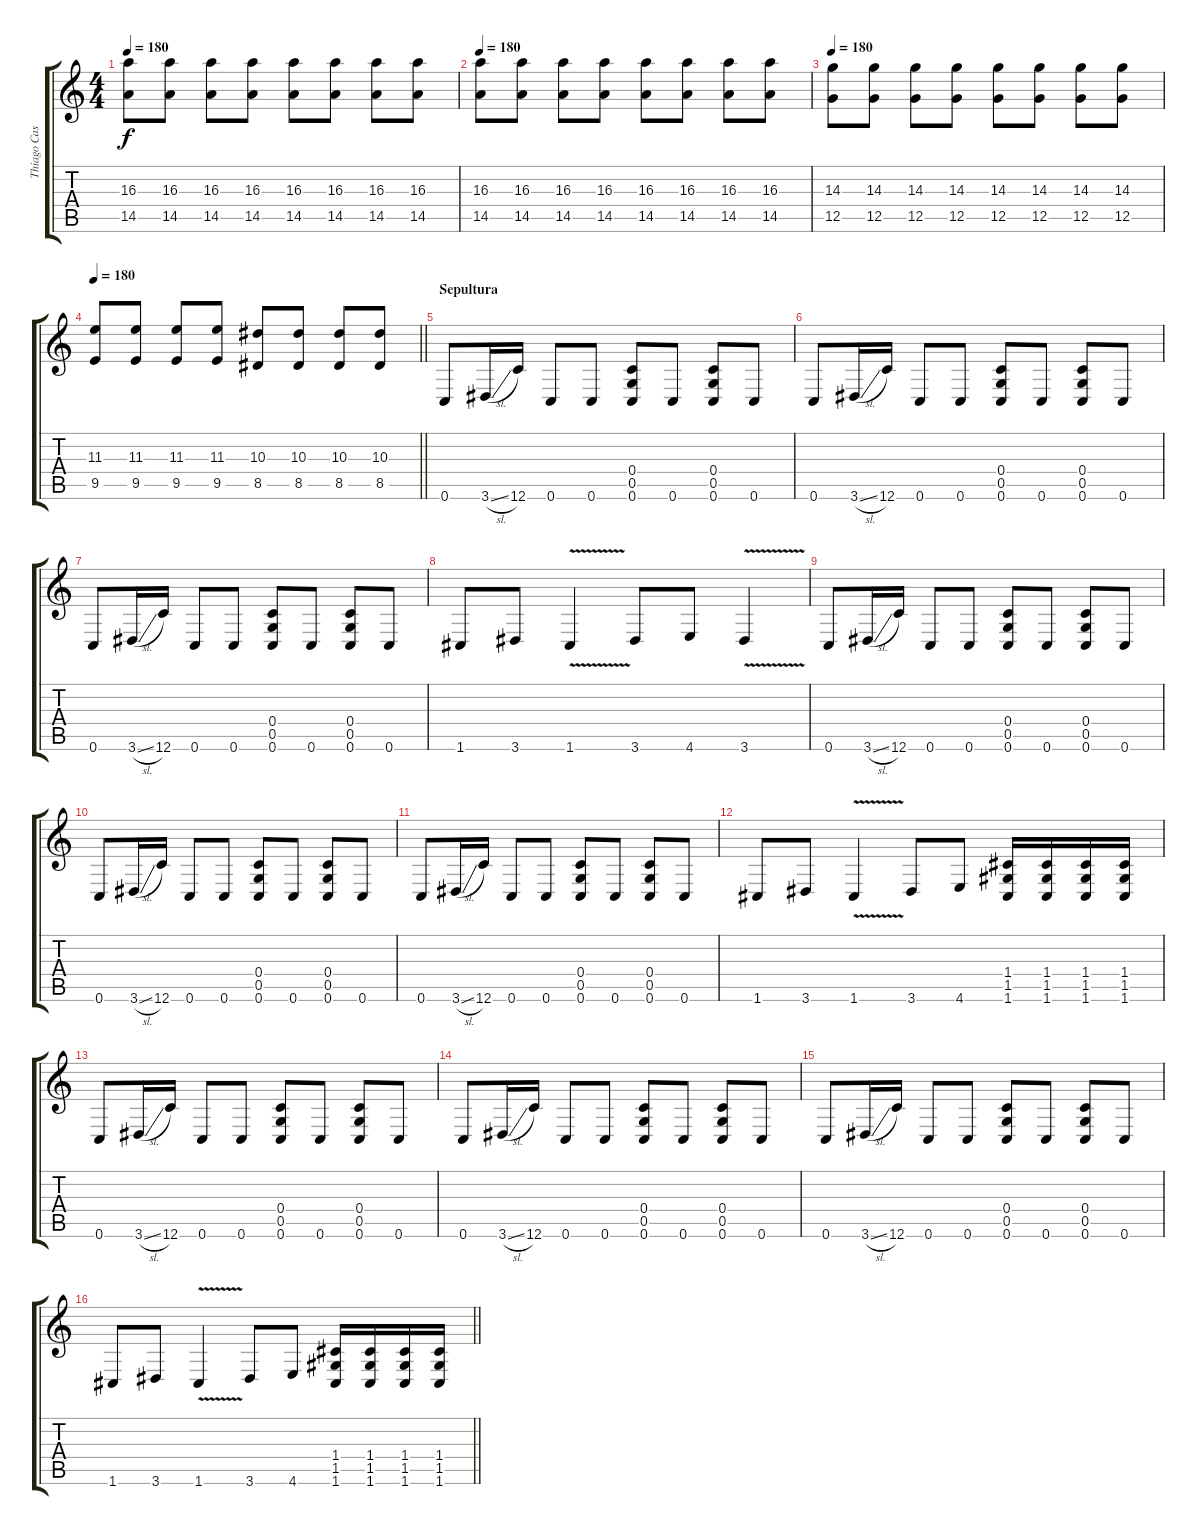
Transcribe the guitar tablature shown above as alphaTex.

\track ("Thiago Castro" "Thiago Cas") {instrument distortionguitar}
\staff {score tabs}
\tuning (D4 A3 F3 C3 G2 C2) {hide}
\ts (4 4)
\tempo 180
\clef g2
\ks c
(16.3 14.5).8{dy f} (16.3 14.5).8 (16.3 14.5).8 (16.3 14.5).8 (16.3 14.5).8 (16.3 14.5).8 (16.3 14.5).8 (16.3 14.5).8 |
\tempo 180
(16.3 14.5).8 (16.3 14.5).8 (16.3 14.5).8 (16.3 14.5).8 (16.3 14.5).8 (16.3 14.5).8 (16.3 14.5).8 (16.3 14.5).8 |
\tempo 180
(14.3 12.5).8 (14.3 12.5).8 (14.3 12.5).8 (14.3 12.5).8 (14.3 12.5).8 (14.3 12.5).8 (14.3 12.5).8 (14.3 12.5).8 |
\tempo 180
\barLineRight lightlight
(11.3 9.5).8 (11.3 9.5).8 (11.3 9.5).8 (11.3 9.5).8 (10.3 8.5).8 (10.3 8.5).8 (10.3 8.5).8 (10.3 8.5).8 |
\section ("" "Sepultura")
0.6.8 3.6{sl}.16 12.6.16 0.6.8 0.6.8 (0.4 0.5 0.6).8 0.6.8 (0.4 0.5 0.6).8 0.6.8 |
0.6.8 3.6{sl}.16 12.6.16 0.6.8 0.6.8 (0.4 0.5 0.6).8 0.6.8 (0.4 0.5 0.6).8 0.6.8 |
0.6.8 3.6{sl}.16 12.6.16 0.6.8 0.6.8 (0.4 0.5 0.6).8 0.6.8 (0.4 0.5 0.6).8 0.6.8 |
1.6.8 3.6.8 1.6{v}.4 3.6.8 4.6.8 3.6{v}.4 |
0.6.8 3.6{sl}.16 12.6.16 0.6.8 0.6.8 (0.4 0.5 0.6).8 0.6.8 (0.4 0.5 0.6).8 0.6.8 |
0.6.8 3.6{sl}.16 12.6.16 0.6.8 0.6.8 (0.4 0.5 0.6).8 0.6.8 (0.4 0.5 0.6).8 0.6.8 |
0.6.8 3.6{sl}.16 12.6.16 0.6.8 0.6.8 (0.4 0.5 0.6).8 0.6.8 (0.4 0.5 0.6).8 0.6.8 |
1.6.8 3.6.8 1.6{v}.4 3.6.8 4.6.8 (1.4 1.5 1.6).16 (1.4 1.5 1.6).16 (1.4 1.5 1.6).16 (1.4 1.5 1.6).16 |
0.6.8 3.6{sl}.16 12.6.16 0.6.8 0.6.8 (0.4 0.5 0.6).8 0.6.8 (0.4 0.5 0.6).8 0.6.8 |
0.6.8 3.6{sl}.16 12.6.16 0.6.8 0.6.8 (0.4 0.5 0.6).8 0.6.8 (0.4 0.5 0.6).8 0.6.8 |
0.6.8 3.6{sl}.16 12.6.16 0.6.8 0.6.8 (0.4 0.5 0.6).8 0.6.8 (0.4 0.5 0.6).8 0.6.8 |
\barLineRight lightlight
1.6.8 3.6.8 1.6{v}.4 3.6.8 4.6.8 (1.4 1.5 1.6).16 (1.4 1.5 1.6).16 (1.4 1.5 1.6).16 (1.4 1.5 1.6).16
